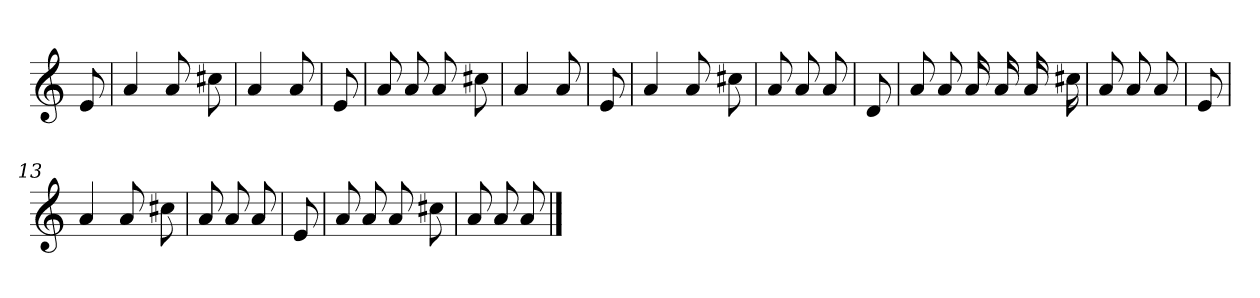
**kern
*part1
*staff1
*clefG2
*k[]
=
8e
=1
4a
8a
8cc#X
=2
4a
8a
=3
8e
=4
8a
8a
8a
8cc#X
=5
4a
8a
=6
8e
=7
4a
8a
8cc#X
=8
8a
8a
8a
=9
8d
=10
8a
8a
16a
16a
16a
16cc#X
=11
8a
8a
8a
=12
8e
=13
4a
8a
8cc#X
=14
8a
8a
8a
=15
8e
=16
8a
8a
8a
8cc#X
=17
8a
8a
8a
==
*-
